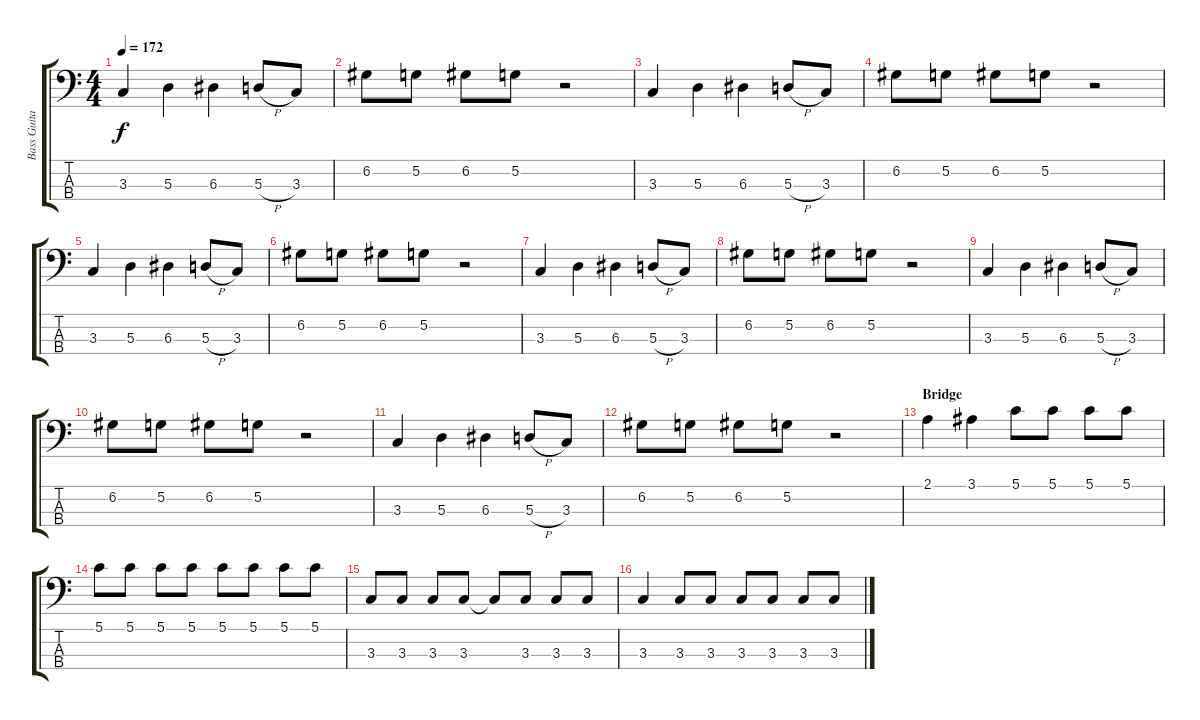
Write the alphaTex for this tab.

\track ("Bass Guitar" "Bass Guita") {instrument electricbasspick}
\staff {score tabs}
\tuning (G2 D2 A1 E1) {hide}
\ts (4 4)
\tempo 172
\clef f4
\ks c
3.3.4{dy f} 5.3.4 6.3.4 5.3{h}.8 3.3.8 |
6.2.8 5.2.8 6.2.8 5.2.8 r.2 |
3.3.4 5.3.4 6.3.4 5.3{h}.8 3.3.8 |
6.2.8 5.2.8 6.2.8 5.2.8 r.2 |
3.3.4 5.3.4 6.3.4 5.3{h}.8 3.3.8 |
6.2.8 5.2.8 6.2.8 5.2.8 r.2 |
3.3.4 5.3.4 6.3.4 5.3{h}.8 3.3.8 |
6.2.8 5.2.8 6.2.8 5.2.8 r.2 |
3.3.4 5.3.4 6.3.4 5.3{h}.8 3.3.8 |
6.2.8 5.2.8 6.2.8 5.2.8 r.2 |
3.3.4 5.3.4 6.3.4 5.3{h}.8 3.3.8 |
6.2.8 5.2.8 6.2.8 5.2.8 r.2 |
\section ("" "Bridge")
2.1.4 3.1.4 5.1.8 5.1.8 5.1.8 5.1.8 |
5.1.8 5.1.8 5.1.8 5.1.8 5.1.8 5.1.8 5.1.8 5.1.8 |
3.3.8 3.3.8 3.3.8 3.3.8 3.3{t}.8 3.3.8 3.3.8 3.3.8 |
3.3.4 3.3.8 3.3.8 3.3.8 3.3.8 3.3.8 3.3.8
